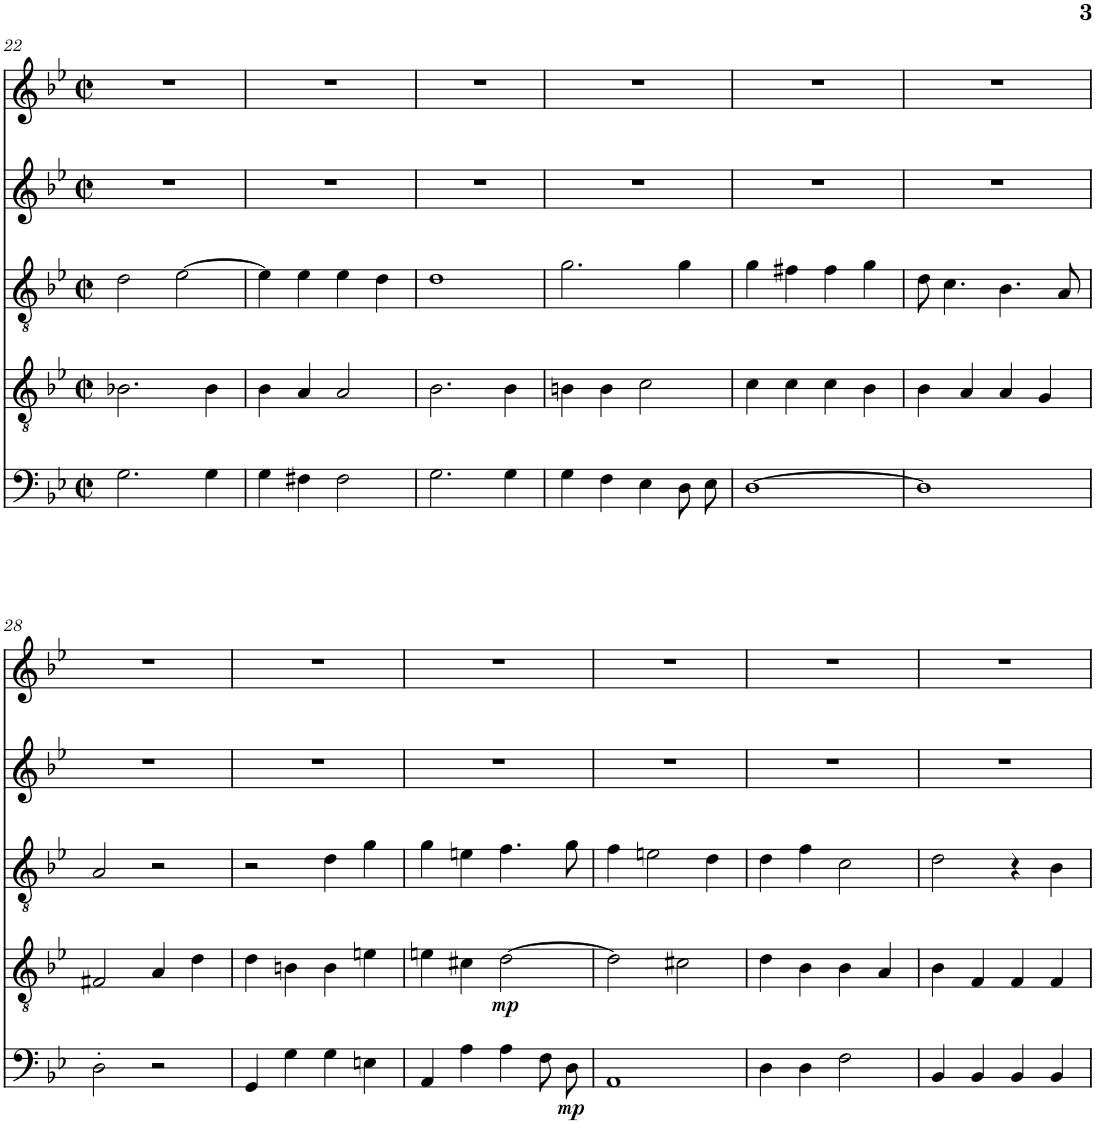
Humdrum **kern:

**kern	**dynam	**kern	**dynam	**kern	**kern	**kern
*part5	*part5	*part4	*part4	*part3	*part2	*part1
*staff5	*staff5	*staff4	*staff4	*staff3	*staff2	*staff1
*I"Voice	*	*I"Voice	*	*I"Voice	*I"Voice	*I"Voice
*I'V	*	*I'V	*	*I'V	*I'V	*I'V
!!LO:PB:g=z
*clefF4	*	*clefGv2	*	*clefGv2	*clefG2	*clefG2
*k[b-e-]	*	*k[b-e-]	*	*k[b-e-]	*k[b-e-]	*k[b-e-]
*M2/2	*	*M2/2	*	*M2/2	*M2/2	*M2/2
*met(c|)	*	*met(c|)	*	*met(c|)	*met(c|)	*met(c|)
=22	=22	=22	=22	=22	=22	=22
2.G\	.	2.B-X\	.	2d\	1r	1r
.	.	.	.	[>2e-\	.	.
4G\	.	4B-\	.	.	.	.
=23	=23	=23	=23	=23	=23	=23
4G\	.	4B-\	.	4e-\]	1r	1r
4F#X\	.	4A/	.	4e-\	.	.
2F#\	.	2A/	.	4e-\	.	.
.	.	.	.	4d\	.	.
=24	=24	=24	=24	=24	=24	=24
2.G\	.	2.B-\	.	1d	1r	1r
4G\	.	4B-\	.	.	.	.
=25	=25	=25	=25	=25	=25	=25
4G\	.	4Bn\	.	2.g\	1r	1r
4F\	.	4B\	.	.	.	.
4E-\	.	2c\	.	.	.	.
8D\L	.	.	.	4g\	.	.
8E-\J	.	.	.	.	.	.
=26	=26	=26	=26	=26	=26	=26
[>1D	.	4c\	.	4g\	1r	1r
.	.	4c\	.	4f#X\	.	.
.	.	4c\	.	4f#\	.	.
.	.	4B-\	.	4g\	.	.
=27	=27	=27	=27	=27	=27	=27
1D]	.	4B-\	.	8d\	1r	1r
.	.	.	.	4.c\	.	.
.	.	4A/	.	.	.	.
.	.	4A/	.	4.B-\	.	.
.	.	4G/	.	.	.	.
.	.	.	.	8A/	.	.
!!LO:LB:g=z
=28	=28	=28	=28	=28	=28	=28
2D'\	.	2F#X/	.	2A/	1r	1r
2r	.	4A/	.	2r	.	.
.	.	4d\	.	.	.	.
=29	=29	=29	=29	=29	=29	=29
4GG/	.	4d\	.	2r	1r	1r
4G\	.	4Bn\	.	.	.	.
4G\	.	4B\	.	4d\	.	.
4En\	.	4en\	.	4g\	.	.
=30	=30	=30	=30	=30	=30	=30
4AA/	.	4en\	.	4g\	1r	1r
4A\	.	4c#X\	.	4en\	.	.
!	!	!	!LO:DY:b	!	!	!
4A\	.	[>2d\	mp	4.f\	.	.
8F\L	.	.	.	.	.	.
!	!LO:DY:b	!	!	!	!	!
8D\J	mp	.	.	8g\	.	.
=31	=31	=31	=31	=31	=31	=31
1AA	.	2d\]	.	4f\	1r	1r
.	.	.	.	2en\	.	.
.	.	2c#X\	.	.	.	.
.	.	.	.	4d\	.	.
=32	=32	=32	=32	=32	=32	=32
4D\	.	4d\	.	4d\	1r	1r
4D\	.	4B-\	.	4f\	.	.
2F\	.	4B-\	.	2c\	.	.
.	.	4A/	.	.	.	.
=33	=33	=33	=33	=33	=33	=33
4BB-/	.	4B-\	.	2d\	1r	1r
4BB-/	.	4F/	.	.	.	.
4BB-/	.	4F/	.	4r	.	.
4BB-/	.	4F/	.	4B-\	.	.
=	=	=	=	=	=	=
*-	*-	*-	*-	*-	*-	*-
